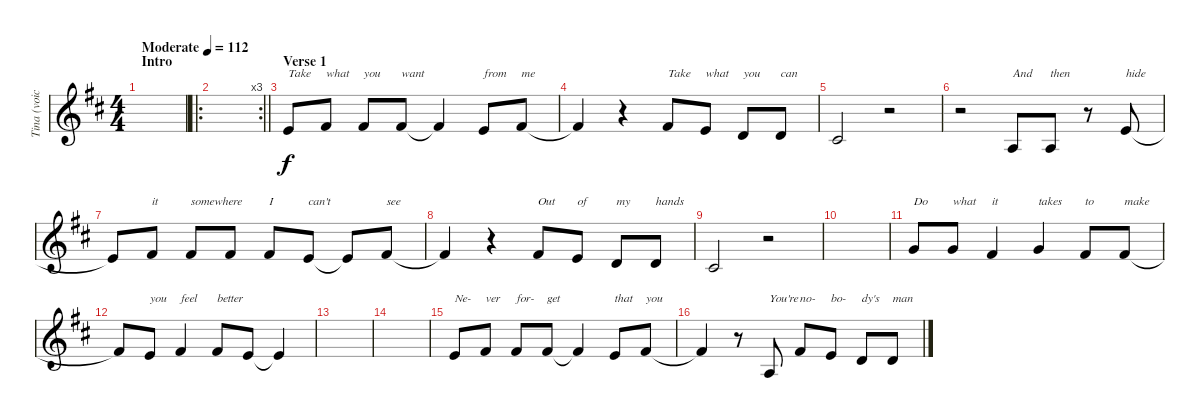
\track ("Tina (voice)" "Tina (voic") {instrument clarinet}
\staff {score}
\tuning (E4 B3 G3 D3 A2 E2) {hide}
\ts (4 4)
\section ("" "Intro")
\tempo (112 "Moderate")
\clef g2
\ks d
|
\ro
\rc 3
\barLineRight lightlight
|
\section ("" "Verse 1")
0.1.8{txt "Take"} 2.1.8{txt "what"} 2.1.8{txt "you"} 2.1.8{txt "want"} 2.1{t}.4 0.1.8{txt "from"} 2.1.8{txt "me"} |
2.1{t}.4 r.4 2.1.8{txt "Take"} 0.1.8{txt "what"} 3.2.8{txt "you"} 3.2.8{txt "can"} |
2.2.2 r.2 |
r.2 2.3.8{txt "And"} 2.3.8{txt "then"} r.8 0.1.8{txt "hide"} |
0.1{t}.8 2.1.8{txt "it"} 2.1.8{txt "somewhere"} 2.1.8 2.1.8{txt "I"} 0.1.8{txt "can't"} 0.1{t}.8 2.1.8{txt "see"} |
2.1{t}.4 r.4 2.1.8{txt "Out"} 0.1.8{txt "of"} 3.2.8{txt "my"} 3.2.8{txt "hands"} |
2.2.2 r.2 |
|
3.1.8{txt "Do"} 3.1.8{txt "what"} 2.1.4{txt "it"} 3.1.4{txt "takes"} 2.1.8{txt "to"} 2.1.8{txt "make"} |
2.1{t}.8 0.1.8{txt "you"} 2.1.4{txt "feel"} 2.1.8{txt "better"} 0.1.8 0.1{t}.4 |
|
|
0.1.8{txt "Ne-"} 2.1.8{txt "ver"} 2.1.8{txt "for-"} 2.1.8{txt "get"} 2.1{t}.4 0.1.8{txt "that"} 2.1.8{txt "you"} |
2.1{t}.4 r.8 2.3.8{txt "You're"} 2.1.8{txt "no-"} 0.1.8{txt "bo-"} 3.2.8{txt "dy's"} 3.2.8{txt "man"}
